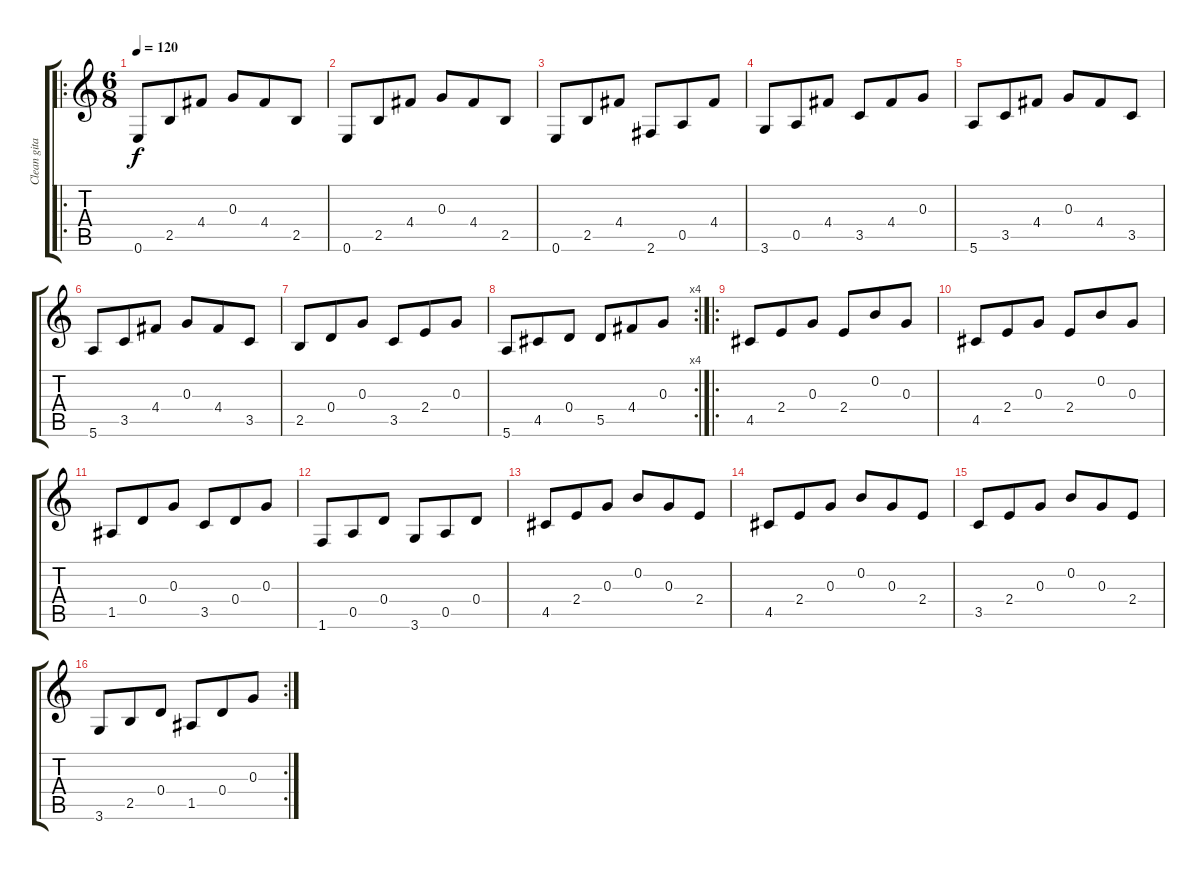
\track ("Clean gitar" "Clean gita") {instrument acousticguitarsteel}
\staff {score tabs}
\tuning (E4 B3 G3 D3 A2 E2) {hide}
\ro
\ts (6 8)
\tempo 120
\clef g2
\ks c
0.6.8{dy f instrument acousticguitarsteel} 2.5.8 4.4.8 0.3.8 4.4.8 2.5.8 |
0.6.8 2.5.8 4.4.8 0.3.8 4.4.8 2.5.8 |
0.6.8 2.5.8 4.4.8 2.6.8 0.5.8 4.4.8 |
3.6.8 0.5.8 4.4.8 3.5.8 4.4.8 0.3.8 |
5.6.8 3.5.8 4.4.8 0.3.8 4.4.8 3.5.8 |
5.6.8 3.5.8 4.4.8 0.3.8 4.4.8 3.5.8 |
2.5.8 0.4.8 0.3.8 3.5.8 2.4.8 0.3.8 |
\rc 4
5.6.8 4.5.8 0.4.8 5.5.8 4.4.8 0.3.8 |
\ro
4.5.8 2.4.8 0.3.8 2.4.8 0.2.8 0.3.8 |
4.5.8 2.4.8 0.3.8 2.4.8 0.2.8 0.3.8 |
1.5.8 0.4.8 0.3.8 3.5.8 0.4.8 0.3.8 |
1.6.8 0.5.8 0.4.8 3.6.8 0.5.8 0.4.8 |
4.5.8 2.4.8 0.3.8 0.2.8 0.3.8 2.4.8 |
4.5.8 2.4.8 0.3.8 0.2.8 0.3.8 2.4.8 |
3.5.8 2.4.8 0.3.8 0.2.8 0.3.8 2.4.8 |
\rc 2
3.6.8 2.5.8 0.4.8 1.5.8 0.4.8 0.3.8
